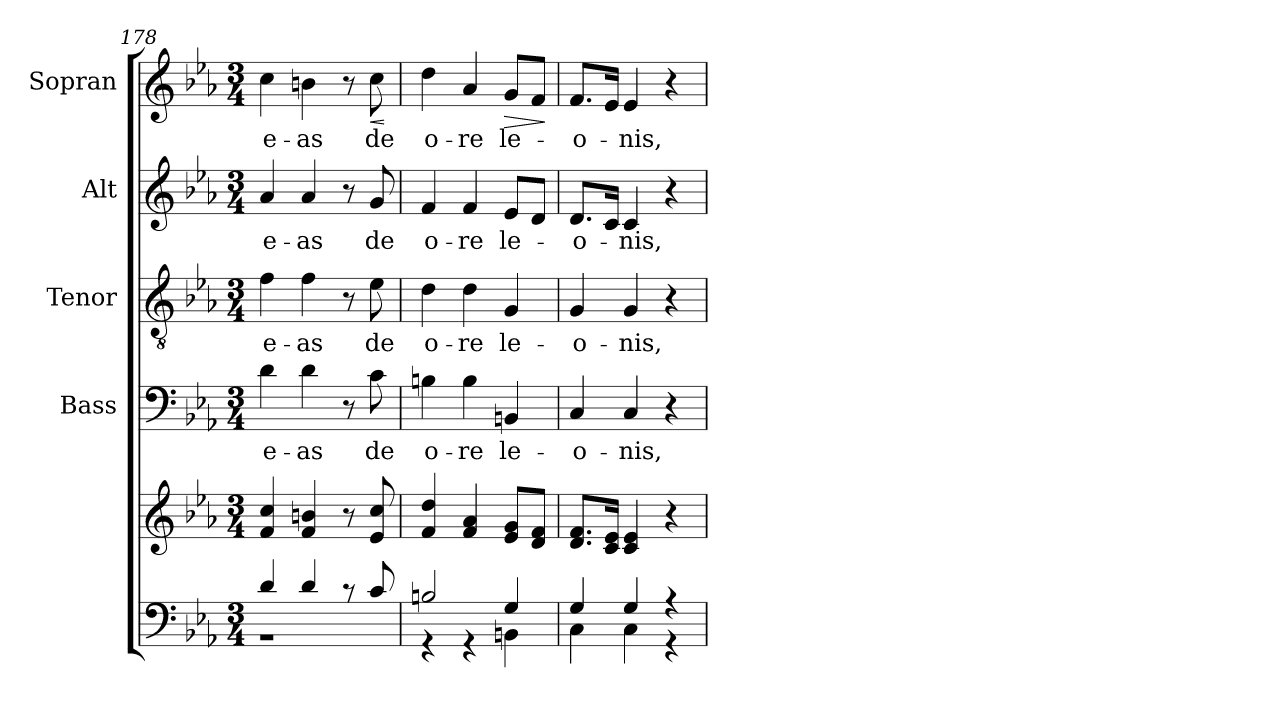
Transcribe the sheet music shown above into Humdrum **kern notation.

**kern	**kern	**kern	**text	**kern	**text	**kern	**text	**kern	**text	**dynam
*part5	*part5	*part4	*part4	*part3	*part3	*part2	*part2	*part1	*part1	*part1
*staff6	*staff5	*staff4	*staff4	*staff3	*staff3	*staff2	*staff2	*staff1	*staff1	*staff1
*	*	*I"Bass	*	*I"Tenor	*	*I"Alt	*	*I"Sopran	*	*
*	*	*I'B.	*	*I'T.	*	*I'A.	*	*I'S.	*	*
*clefF4	*clefG2	*clefF4	*	*clefGv2	*	*clefG2	*	*clefG2	*	*
*k[b-e-a-]	*k[b-e-a-]	*k[b-e-a-]	*	*k[b-e-a-]	*	*k[b-e-a-]	*	*k[b-e-a-]	*	*
*E-:	*E-:	*E-:	*	*E-:	*	*E-:	*	*E-:	*	*
*M3/4	*M3/4	*M3/4	*	*M3/4	*	*M3/4	*	*M3/4	*	*
=178	=178	=178	=178	=178	=178	=178	=178	=178	=178	=178
*^	*	*	*	*	*	*	*	*	*	*
!	!LO:N:vis=1	!	!	!LO:LY:b	!	!LO:LY:b	!	!LO:LY:b	!	!LO:LY:b	!
4d/	2.r	4f/ 4cc/	4d\	e-	4f\	e-	4a-/	e-	4cc\	e-	.
!	!	!	!	!LO:LY:b	!	!LO:LY:b	!	!LO:LY:b	!	!LO:LY:b	!
4d/	.	4f/ 4bn/	4d\	-as	4f\	-as	4a-/	-as	4bn\	-as	.
8rc	.	8r	8r	.	8r	.	8r	.	8r	.	.
!	!	!	!	!LO:LY:b	!	!LO:LY:b	!	!LO:LY:b	!	!LO:LY:b	!LO:HP:b
8c/	.	8e-/ 8cc/	8c\	de	8e-\	de	8g/	de	8cc\	de	<
*v	*v	*	*	*	*	*	*	*	*	*	*
.	.	.	.	.	.	.	.	.	.	[
=179	=179	=179	=179	=179	=179	=179	=179	=179	=179	=179
*^	*	*	*	*	*	*	*	*	*	*
!	!	!	!	!LO:LY:b	!	!LO:LY:b	!	!LO:LY:b	!	!LO:LY:b	!
2Bn/	4r	4f/ 4dd/	4Bn\	o-	4d\	o-	4f/	o-	4dd\	o-	.
!	!	!	!	!LO:LY:b	!	!LO:LY:b	!	!LO:LY:b	!	!LO:LY:b	!
.	4r	4f/ 4a-/	4B\	-re	4d\	-re	4f/	-re	4a-/	-re	.
!	!	!	!	!LO:LY:b	!	!LO:LY:b	!	!LO:LY:b	!	!LO:LY:b	!LO:HP:b
4G/	4BBn\	8e-/ 8g/L	4BBn/	le-	4G/	le-	8e-/L	le-	8g/L	le-	>
.	.	8d/ 8f/J	.	.	.	.	8d/J	.	8f/J	.	.
*v	*v	*	*	*	*	*	*	*	*	*	*
.	.	.	.	.	.	.	.	.	.	]
=180	=180	=180	=180	=180	=180	=180	=180	=180	=180	=180
*^	*	*	*	*	*	*	*	*	*	*
!	!	!	!	!LO:LY:b	!	!LO:LY:b	!	!LO:LY:b	!	!LO:LY:b	!
4G/	4C\	8.d/ 8.f/L	4C/	-o-	4G/	-o-	8.d/L	-o-	8.f/L	-o-	.
.	.	16c/ 16e-/Jk	.	.	.	.	16c/Jk	.	16e-/Jk	.	.
!	!	!	!	!LO:LY:b	!	!LO:LY:b	!	!LO:LY:b	!	!LO:LY:b	!
4G/	4C\	4c/ 4e-/	4C/	-nis,	4G/	-nis,	4c/	-nis,	4e-/	-nis,	.
4r	4r	4r	4r	.	4r	.	4r	.	4r	.	.
*v	*v	*	*	*	*	*	*	*	*	*	*
=	=	=	=	=	=	=	=	=	=	=
*-	*-	*-	*-	*-	*-	*-	*-	*-	*-	*-
